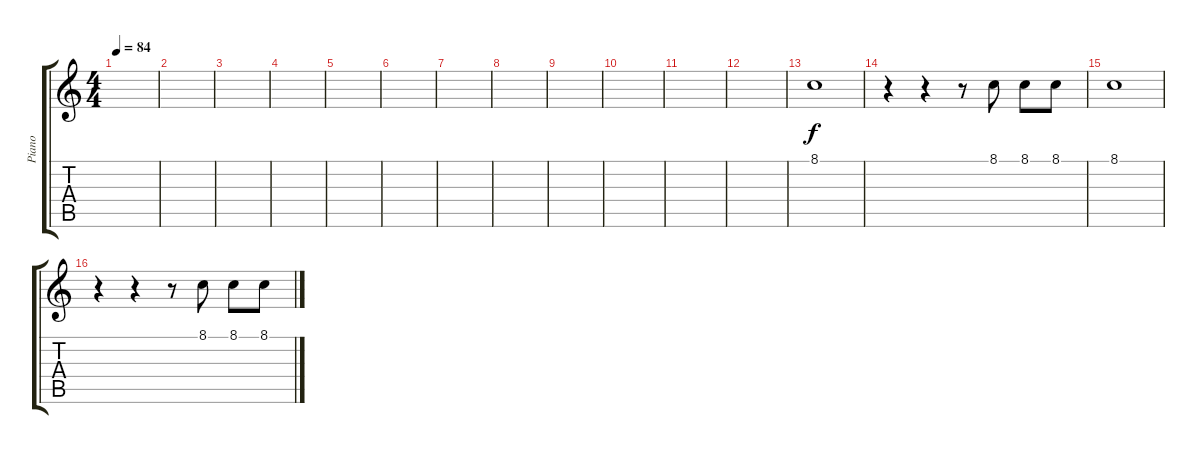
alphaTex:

\track ("Piano" "Piano") {instrument acousticgrandpiano}
\staff {score tabs}
\tuning (E4 B3 G3 D3 A2 E2) {hide}
\ts (4 4)
\tempo 84
\clef g2
\ks c
|
|
|
|
|
|
|
|
|
|
|
|
8.1.1 |
r.4 r.4 r.8 8.1.8 8.1.8 8.1.8 |
8.1.1 |
r.4 r.4 r.8 8.1.8 8.1.8 8.1.8
